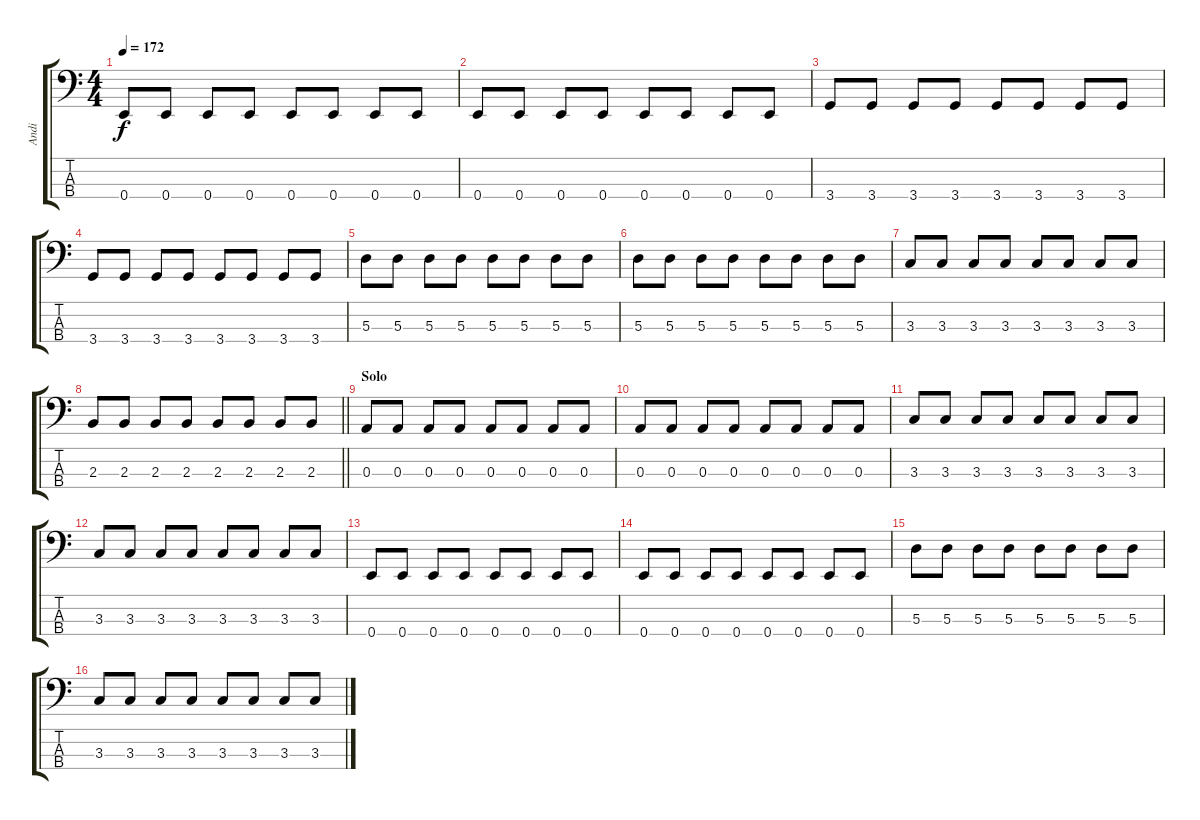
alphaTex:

\track ("Andi" "Andi") {instrument electricbassfinger}
\staff {score tabs}
\tuning (G2 D2 A1 E1) {hide}
\ts (4 4)
\tempo 172
\clef f4
\ks c
0.4.8{dy f} 0.4.8 0.4.8 0.4.8 0.4.8 0.4.8 0.4.8 0.4.8 |
0.4.8 0.4.8 0.4.8 0.4.8 0.4.8 0.4.8 0.4.8 0.4.8 |
3.4.8 3.4.8 3.4.8 3.4.8 3.4.8 3.4.8 3.4.8 3.4.8 |
3.4.8 3.4.8 3.4.8 3.4.8 3.4.8 3.4.8 3.4.8 3.4.8 |
5.3.8 5.3.8 5.3.8 5.3.8 5.3.8 5.3.8 5.3.8 5.3.8 |
5.3.8 5.3.8 5.3.8 5.3.8 5.3.8 5.3.8 5.3.8 5.3.8 |
3.3.8 3.3.8 3.3.8 3.3.8 3.3.8 3.3.8 3.3.8 3.3.8 |
\barLineRight lightlight
2.3.8 2.3.8 2.3.8 2.3.8 2.3.8 2.3.8 2.3.8 2.3.8 |
\section ("" "Solo")
0.3.8 0.3.8 0.3.8 0.3.8 0.3.8 0.3.8 0.3.8 0.3.8 |
0.3.8 0.3.8 0.3.8 0.3.8 0.3.8 0.3.8 0.3.8 0.3.8 |
3.3.8 3.3.8 3.3.8 3.3.8 3.3.8 3.3.8 3.3.8 3.3.8 |
3.3.8 3.3.8 3.3.8 3.3.8 3.3.8 3.3.8 3.3.8 3.3.8 |
0.4.8 0.4.8 0.4.8 0.4.8 0.4.8 0.4.8 0.4.8 0.4.8 |
0.4.8 0.4.8 0.4.8 0.4.8 0.4.8 0.4.8 0.4.8 0.4.8 |
5.3.8 5.3.8 5.3.8 5.3.8 5.3.8 5.3.8 5.3.8 5.3.8 |
3.3.8 3.3.8 3.3.8 3.3.8 3.3.8 3.3.8 3.3.8 3.3.8
